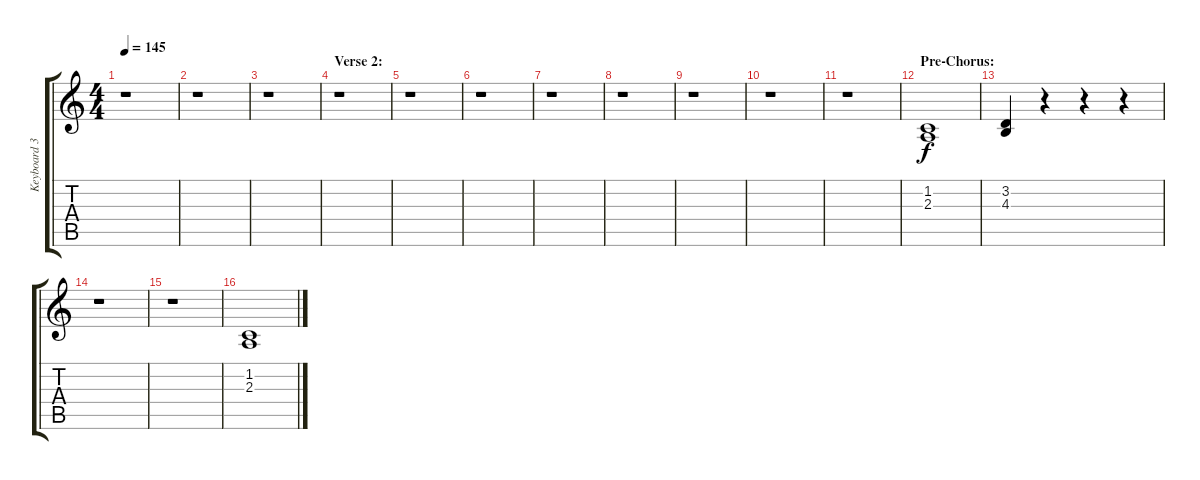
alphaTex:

\track ("Keyboard 3" "Keyboard 3") {instrument synthstrings1}
\staff {score tabs}
\tuning (E4 B3 G3 D3 A2 E2) {hide}
\ts (4 4)
\tempo 145
\clef g2
\ks c
r.1{dy f} |
r.1 |
r.1 |
\section ("" "Verse 2:")
r.1 |
r.1 |
r.1 |
r.1 |
r.1 |
r.1 |
r.1 |
r.1 |
\section ("" "Pre-Chorus:")
(1.2 2.3).1{volume 14 instrument voiceoohs} |
(3.2 4.3).4 r.4 r.4 r.4 |
r.1 |
r.1 |
(1.2 2.3).1
